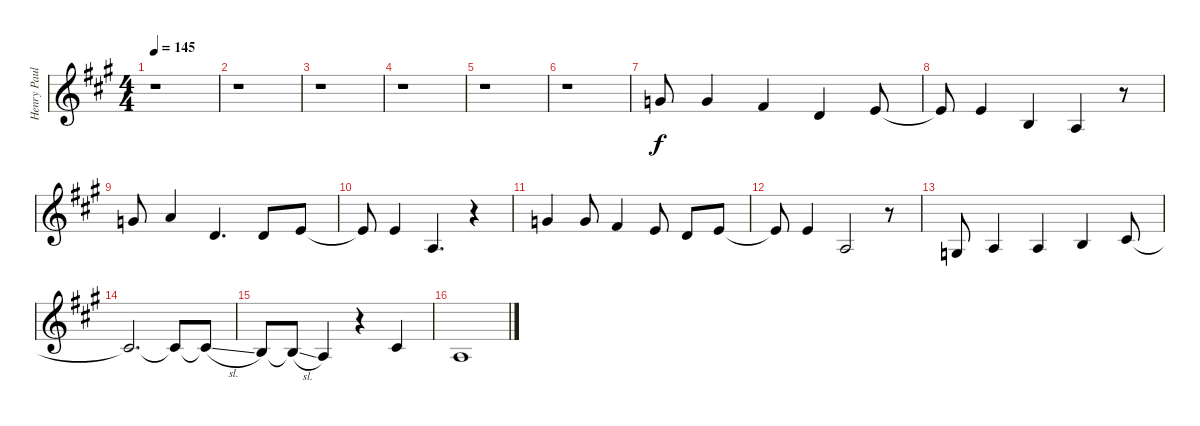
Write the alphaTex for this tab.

\track ("Henry Paul Vocals" "Henry Paul") {instrument englishhorn}
\staff {score}
\tuning (E4 B3 G3 D3 A2 E2) {hide}
\ts (4 4)
\tempo 145
\clef g2
\ks a
r.1{dy f} |
r.1 |
r.1 |
r.1 |
r.1 |
r.1 |
3.1.8 3.1.4 2.1.4 3.2.4 0.1.8 |
0.1{t}.8 0.1.4 4.3.4 2.3.4 r.8 |
3.1.8 5.1.4 3.2.4{d} 3.2.8 5.2.8 |
5.2{t}.8 5.2.4 2.3.4{d} r.4 |
3.1.4 3.1.8 2.1.4 0.1.8 3.2.8 0.1.8 |
0.1{t}.8 0.1.4 2.3.2 r.8 |
0.3.8 2.3.4 2.3.4 4.3.4 6.3.8 |
6.3{t}.2{d} 6.3{t}.8 6.3{sl t}.8 |
4.3.8 4.3{sl t}.8 2.3.4 r.4 2.2.4 |
2.3.1
